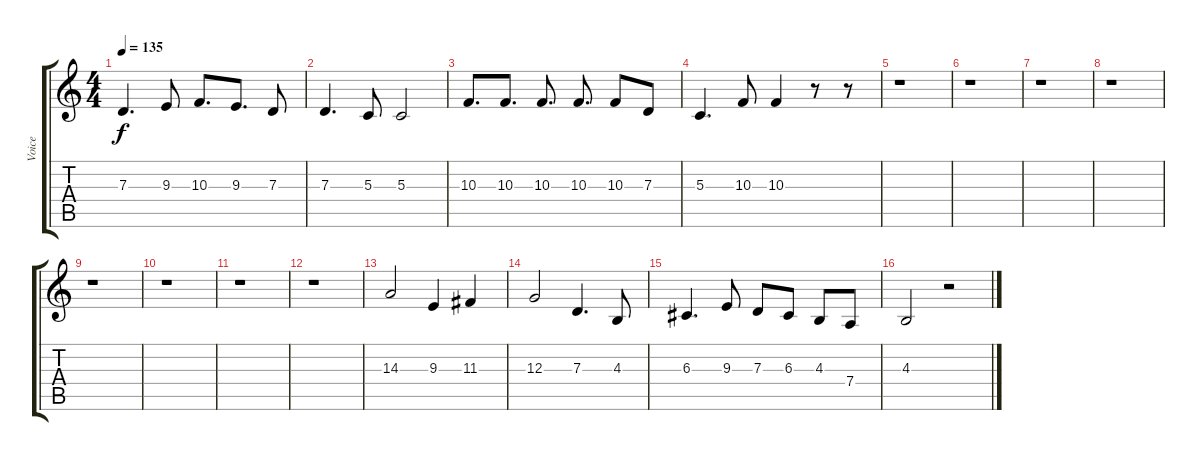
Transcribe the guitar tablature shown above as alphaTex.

\track ("Voice" "Voice") {instrument choiraahs}
\staff {score tabs}
\tuning (E4 B3 G3 D3 A2 E2) {hide}
\ts (4 4)
\tempo 135
\clef g2
\ks c
7.3.4{d dy f} 9.3.8 10.3.8{d} 9.3.8{d} 7.3.8 |
7.3.4{d} 5.3.8 5.3.2 |
10.3.8{d} 10.3.8{d} 10.3.8{d} 10.3.8{d} 10.3.8 7.3.8 |
5.3.4{d} 10.3.8 10.3.4 r.8 r.8 |
r.1 |
r.1 |
r.1 |
r.1 |
r.1 |
r.1 |
r.1 |
r.1 |
14.3.2 9.3.4 11.3.4 |
12.3.2 7.3.4{d} 4.3.8 |
6.3.4{d} 9.3.8 7.3.8 6.3.8 4.3.8 7.4.8 |
4.3.2 r.2
